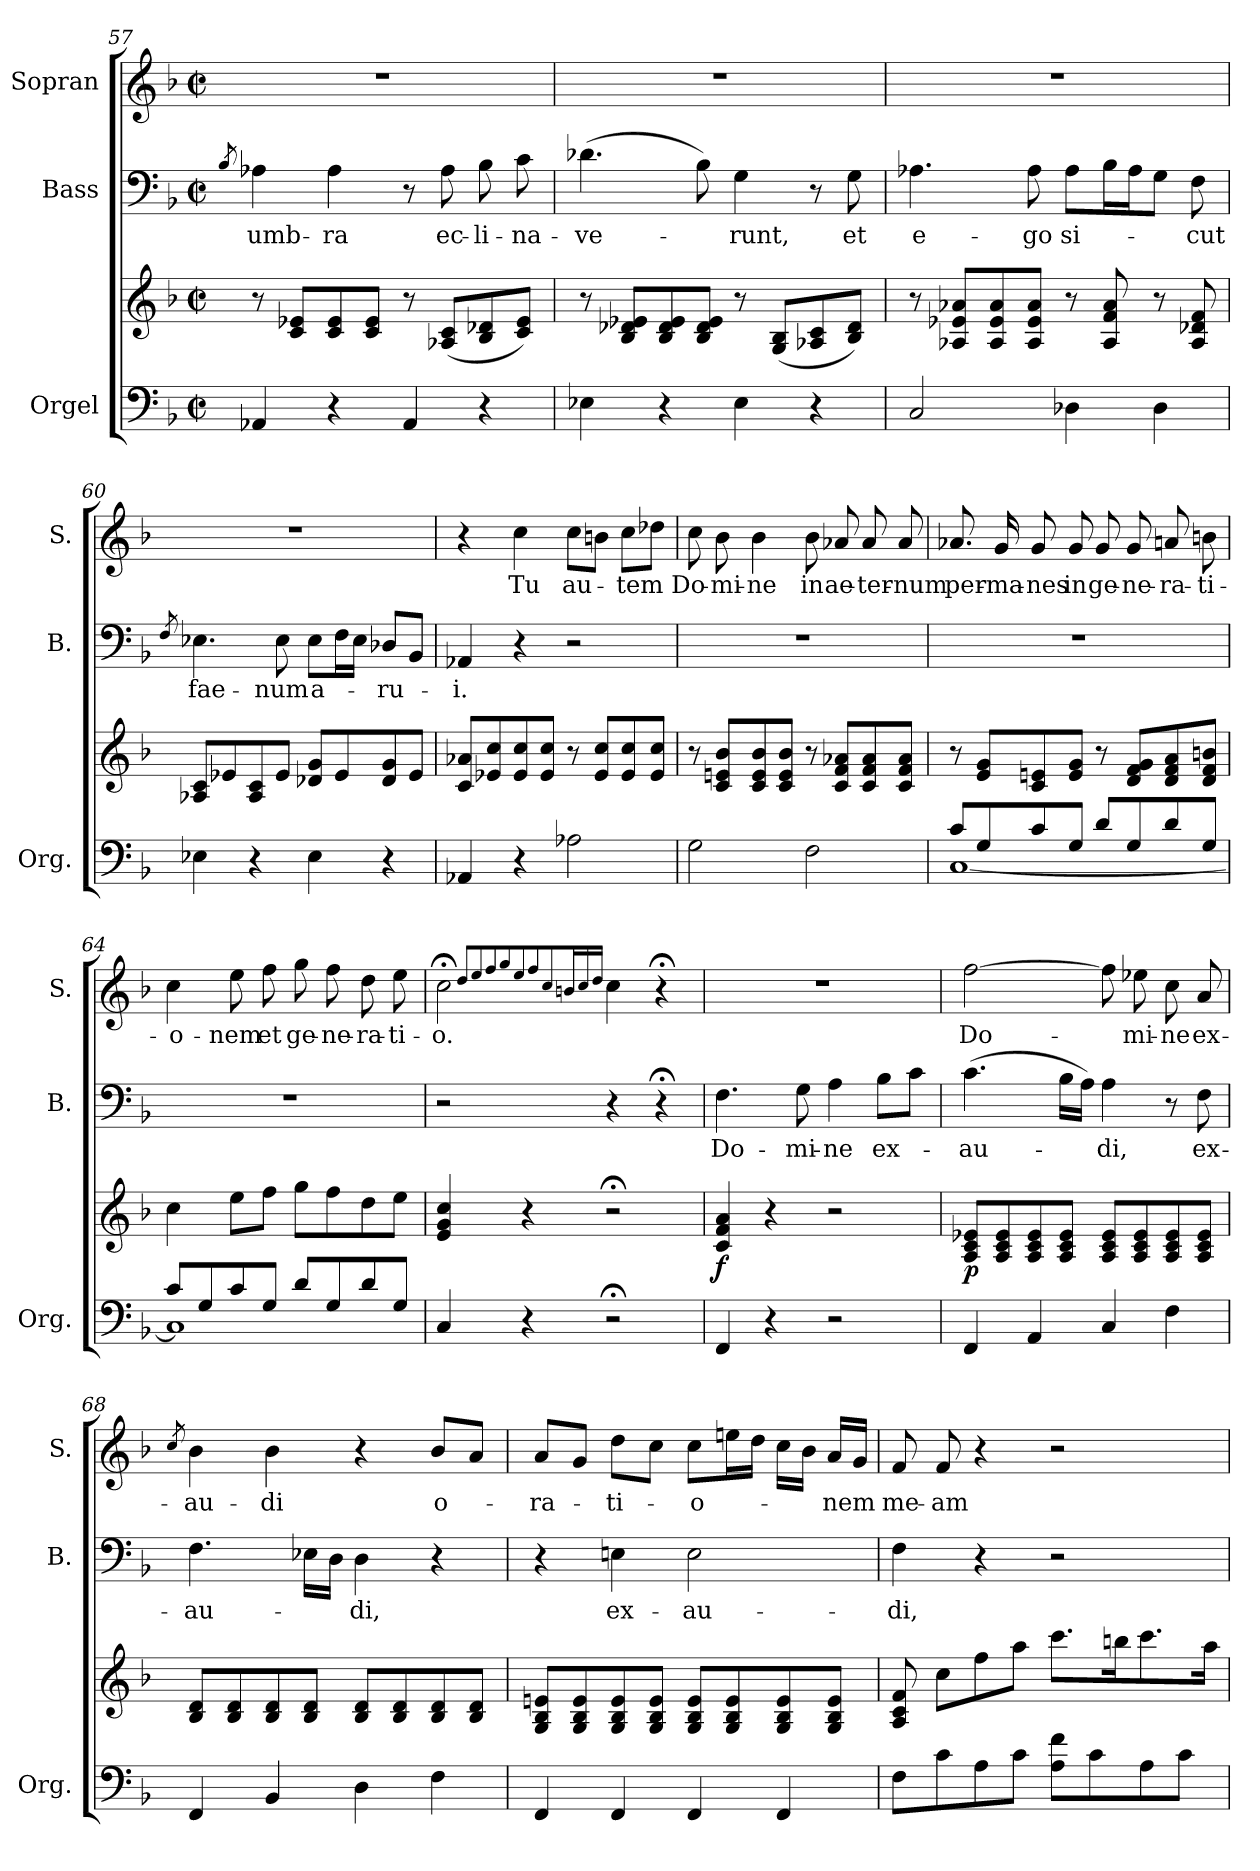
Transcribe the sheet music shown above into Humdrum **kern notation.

**kern	**kern	**dynam	**kern	**text	**kern	**text
*part3	*part3	*part3	*part2	*part2	*part1	*part1
*staff4	*staff3	*staff3/4	*staff2	*staff2	*staff1	*staff1
*I"Orgel	*	*	*I"Bass	*	*I"Sopran	*
*I'Org.	*	*	*I'B.	*	*I'S.	*
*clefF4	*clefG2	*	*clefF4	*	*clefG2	*
*k[b-]	*k[b-]	*	*k[b-]	*	*k[b-]	*
*F:	*F:	*	*F:	*	*F:	*
*M2/2	*M2/2	*	*M2/2	*	*M2/2	*
*met(c|)	*met(c|)	*	*met(c|)	*	*met(c|)	*
=57	=57	=57	=57	=57	=57	=57
.	.	.	8qB-/	.	.	.
!	!	!	!	!LO:LY:b	!	!
4AA-X/	8r	.	4A-X\	umb-	1r	.
.	8c/ 8e-X/L	.	.	.	.	.
!	!	!	!	!LO:LY:b	!	!
4r	8c/ 8e-/	.	4A-\	-ra	.	.
.	8c/ 8e-/J	.	.	.	.	.
4AA-/	8r	.	8r	.	.	.
!	!	!	!	!LO:LY:b	!	!
.	(<8A-X/ 8c/L	.	8A-\	ec-	.	.
!	!	!	!	!LO:LY:b	!	!
4r	8B-/ 8d-X/	.	8B-\	-li-	.	.
!	!	!	!	!LO:LY:b	!	!
.	8c/ 8e-/J)	.	8c\	-na-	.	.
=58	=58	=58	=58	=58	=58	=58
!	!	!	!	!LO:LY:b	!	!
4E-X\	8r	.	(>4.d-X\	-ve-	1r	.
.	8B-/ 8d-X/ 8e-X/L	.	.	.	.	.
4r	8B-/ 8d-/ 8e-/	.	.	.	.	.
.	8B-/ 8d-/ 8e-/J	.	8B-\)	.	.	.
!	!	!	!	!LO:LY:b	!	!
4E-\	8r	.	4G\	-runt,	.	.
.	(<8G/ 8B-/L	.	.	.	.	.
4r	8A-X/ 8c/	.	8r	.	.	.
!	!	!	!	!LO:LY:b	!	!
.	8B-/ 8d-/J)	.	8G\	et	.	.
=59	=59	=59	=59	=59	=59	=59
!	!	!	!	!LO:LY:b	!	!
2C/	8r	.	4.A-X\	e-	1r	.
.	8A-X/ 8e-X/ 8a-X/L	.	.	.	.	.
.	8A-/ 8e-/ 8a-/	.	.	.	.	.
!	!	!	!	!LO:LY:b	!	!
.	8A-/ 8e-/ 8a-/J	.	8A-\	-go	.	.
!	!	!	!	!LO:LY:b	!	!
4D-X\	8r	.	8A-\L	si-	.	.
.	8A-/ 8f/ 8a-/	.	16B-\L	.	.	.
.	.	.	16A-\J	.	.	.
4D-\	8r	.	8G\J	.	.	.
!	!	!	!	!LO:LY:b	!	!
.	8A-/ 8d-X/ 8f/	.	8F\	-cut	.	.
=60	=60	=60	=60	=60	=60	=60
.	.	.	8qF/	.	.	.
!	!	!	!	!LO:LY:b	!	!
4E-X\	8A-X/ 8c/L	.	4.E-X\	fae-	1r	.
.	8e-X/	.	.	.	.	.
4r	8A-/ 8c/	.	.	.	.	.
!	!	!	!	!LO:LY:b	!	!
.	8e-/J	.	8E-\	-num	.	.
!	!	!	!	!LO:LY:b	!	!
4E-\	8d-X/ 8g/L	.	8E-\L	a-	.	.
.	8e-/	.	16F\L	.	.	.
.	.	.	16E-\JJ	.	.	.
!	!	!	!	!LO:LY:b	!	!
4r	8d-/ 8g/	.	8D-X/L	-ru-	.	.
.	8e-/J	.	8BB-/J	.	.	.
!!LO:LB:g=z
=61	=61	=61	=61	=61	=61	=61
!	!	!	!	!LO:LY:b	!	!
4AA-X/	8c/ 8a-X/L	.	4AA-X/	-i.	4r	.
.	8e-X/ 8cc/	.	.	.	.	.
!	!	!	!	!	!	!LO:LY:b
4r	8e-/ 8cc/	.	4r	.	4cc\	Tu
.	8e-/ 8cc/J	.	.	.	.	.
!	!	!	!	!	!	!LO:LY:b
2A-X\	8r	.	2r	.	8cc\L	au-
.	8e-/ 8cc/L	.	.	.	8bn\J	.
!	!	!	!	!	!	!LO:LY:b
.	8e-/ 8cc/	.	.	.	8cc\L	-tem
.	8e-/ 8cc/J	.	.	.	8dd-X\J	.
=62	=62	=62	=62	=62	=62	=62
!	!	!	!	!	!	!LO:LY:b
2G\	8r	.	1r	.	8cc\	Do-
!	!	!	!	!	!	!LO:LY:b
.	8c/ 8en/ 8b-/L	.	.	.	8b-\	-mi-
!	!	!	!	!	!	!LO:LY:b
.	8c/ 8e/ 8b-/	.	.	.	4b-\	-ne
.	8c/ 8e/ 8b-/J	.	.	.	.	.
!	!	!	!	!	!	!LO:LY:b
2F\	8r	.	.	.	8b-\	in
!	!	!	!	!	!	!LO:LY:b
.	8c/ 8f/ 8a-X/L	.	.	.	8a-X/	ae-
!	!	!	!	!	!	!LO:LY:b
.	8c/ 8f/ 8a-/	.	.	.	8a-/	-ter-
!	!	!	!	!	!	!LO:LY:b
.	8c/ 8f/ 8a-/J	.	.	.	8a-/	-num
=63	=63	=63	=63	=63	=63	=63
*^	*	*	*	*	*	*
!	!	!	!	!	!	!	!LO:LY:b
8c/L	[<1C	8r	.	1r	.	8.a-X/	per-
8G/	.	8e/ 8g/L	.	.	.	.	.
!	!	!	!	!	!	!	!LO:LY:b
.	.	.	.	.	.	16g/	-ma-
!	!	!	!	!	!	!	!LO:LY:b
8c/	.	8c/ 8en/	.	.	.	8g/	-nes
!	!	!	!	!	!	!	!LO:LY:b
8G/J	.	8e/ 8g/J	.	.	.	8g/	in
!	!	!	!	!	!	!	!LO:LY:b
8d/L	.	8r	.	.	.	8g/	ge-
!	!	!	!	!	!	!	!LO:LY:b
8G/	.	8d/ 8f/ 8g/L	.	.	.	8g/	-ne-
!	!	!	!	!	!	!	!LO:LY:b
8d/	.	8d/ 8f/ 8a/	.	.	.	8an/	-ra-
!	!	!	!	!	!	!	!LO:LY:b
8G/J	.	8d/ 8f/ 8bn/J	.	.	.	8bn\	-ti-
=64	=64	=64	=64	=64	=64	=64	=64
!	!	!	!	!	!	!	!LO:LY:b
8c/L	1C]	4cc\	.	1r	.	4cc\	-o-
8G/	.	.	.	.	.	.	.
!	!	!	!	!	!	!	!LO:LY:b
8c/	.	8ee\L	.	.	.	8ee\	-nem
!	!	!	!	!	!	!	!LO:LY:b
8G/J	.	8ff\J	.	.	.	8ff\	et
!	!	!	!	!	!	!	!LO:LY:b
8d/L	.	8gg\L	.	.	.	8gg\	ge-
!	!	!	!	!	!	!	!LO:LY:b
8G/	.	8ff\	.	.	.	8ff\	-ne-
!	!	!	!	!	!	!	!LO:LY:b
8d/	.	8dd\	.	.	.	8dd\	-ra-
!	!	!	!	!	!	!	!LO:LY:b
8G/J	.	8ee\J	.	.	.	8ee\	-ti-
*v	*v	*	*	*	*	*	*
!!LO:LB:g=z
=65	=65	=65	=65	=65	=65	=65
!	!	!	!	!	!	!LO:LY:b
4C/	4e/ 4g/ 4cc/	.	2r	.	2cc;<\	-o.
4r	4r	.	.	.	.	.
.	.	.	.	.	8qdd/L	.
.	.	.	.	.	8qee/	.
.	.	.	.	.	8qff/	.
.	.	.	.	.	8qgg/	.
.	.	.	.	.	8qee/	.
.	.	.	.	.	8qff/	.
.	.	.	.	.	8qcc/	.
.	.	.	.	.	16qbn/L	.
.	.	.	.	.	16qcc/	.
.	.	.	.	.	16qdd/JJ	.
2r;<	2r;<	.	4r	.	4cc\	.
.	.	.	4r;<	.	4r;<	.
=66	=66	=66	=66	=66	=66	=66
!	!	!LO:DY:b	!	!LO:LY:b	!	!
4FF/	4c/ 4f/ 4a/	f	4.F\	Do-	1r	.
4r	4r	.	.	.	.	.
!	!	!	!	!LO:LY:b	!	!
.	.	.	8G\	-mi-	.	.
!	!	!	!	!LO:LY:b	!	!
2r	2r	.	4A\	-ne	.	.
!	!	!	!	!LO:LY:b	!	!
.	.	.	8B-\L	ex-	.	.
.	.	.	8c\J	.	.	.
=67	=67	=67	=67	=67	=67	=67
!	!	!LO:DY:b	!	!LO:LY:b	!	!LO:LY:b
4FF/	8A/ 8c/ 8e-X/L	p	(>4.c\	-au-	[2ff\	Do-
.	8A/ 8c/ 8e-/	.	.	.	.	.
4AA/	8A/ 8c/ 8e-/	.	.	.	.	.
.	8A/ 8c/ 8e-/J	.	16B-\LL	.	.	.
.	.	.	16A\JJ)	.	.	.
!	!	!	!	!LO:LY:b	!	!
4C/	8A/ 8c/ 8e-/L	.	4A\	-di,	8ff\]	.
!	!	!	!	!	!	!LO:LY:b
.	8A/ 8c/ 8e-/	.	.	.	8ee-X\	-mi-
!	!	!	!	!	!	!LO:LY:b
4F\	8A/ 8c/ 8e-/	.	8r	.	8cc\	-ne
!	!	!	!	!LO:LY:b	!	!LO:LY:b
.	8A/ 8c/ 8e-/J	.	8F\	ex-	8a/	ex-
=68	=68	=68	=68	=68	=68	=68
.	.	.	.	.	8qcc/	.
!	!	!	!	!LO:LY:b	!	!LO:LY:b
4FF/	8B-/ 8d/L	.	4.F\	-au-	4b-\	-au-
.	8B-/ 8d/	.	.	.	.	.
!	!	!	!	!	!	!LO:LY:b
4BB-/	8B-/ 8d/	.	.	.	4b-\	-di
.	8B-/ 8d/J	.	16E-X\LL	.	.	.
.	.	.	16D\JJ	.	.	.
!	!	!	!	!LO:LY:b	!	!
4D\	8B-/ 8d/L	.	4D\	-di,	4r	.
.	8B-/ 8d/	.	.	.	.	.
!	!	!	!	!	!	!LO:LY:b
4F\	8B-/ 8d/	.	4r	.	8b-/L	o-
.	8B-/ 8d/J	.	.	.	8a/J	.
=69	=69	=69	=69	=69	=69	=69
!	!	!	!	!	!	!LO:LY:b
4FF/	8G/ 8B-/ 8en/L	.	4r	.	8a/L	-ra-
.	8G/ 8B-/ 8e/	.	.	.	8g/J	.
!	!	!	!	!LO:LY:b	!	!LO:LY:b
4FF/	8G/ 8B-/ 8e/	.	4En\	ex-	8dd\L	-ti-
.	8G/ 8B-/ 8e/J	.	.	.	8cc\J	.
!	!	!	!	!LO:LY:b	!	!LO:LY:b
4FF/	8G/ 8B-/ 8e/L	.	2E\	-au-	8cc\L	-o-
.	8G/ 8B-/ 8e/	.	.	.	16een\L	.
.	.	.	.	.	16dd\JJ	.
4FF/	8G/ 8B-/ 8e/	.	.	.	16cc\LL	.
.	.	.	.	.	16b-\JJ	.
!	!	!	!	!	!	!LO:LY:b
.	8G/ 8B-/ 8e/J	.	.	.	16a/LL	-nem
.	.	.	.	.	16g/JJ	.
!!LO:PB:g=z
=70	=70	=70	=70	=70	=70	=70
!	!	!	!	!LO:LY:b	!	!LO:LY:b
8F\L	8A/ 8c/ 8f/	.	4F\	-di,	8f/	me-
!	!	!	!	!	!	!LO:LY:b
8c\	8cc\L	.	.	.	8f/	-am
8A\	8ff\	.	4r	.	4r	.
8c\J	8aa\J	.	.	.	.	.
8A\ 8f\L	8.ccc\L	.	2r	.	2r	.
8c\	.	.	.	.	.	.
.	16bbn\k	.	.	.	.	.
8A\	8.ccc\	.	.	.	.	.
8c\J	.	.	.	.	.	.
.	16aa\Jk	.	.	.	.	.
=	=	=	=	=	=	=
*-	*-	*-	*-	*-	*-	*-
